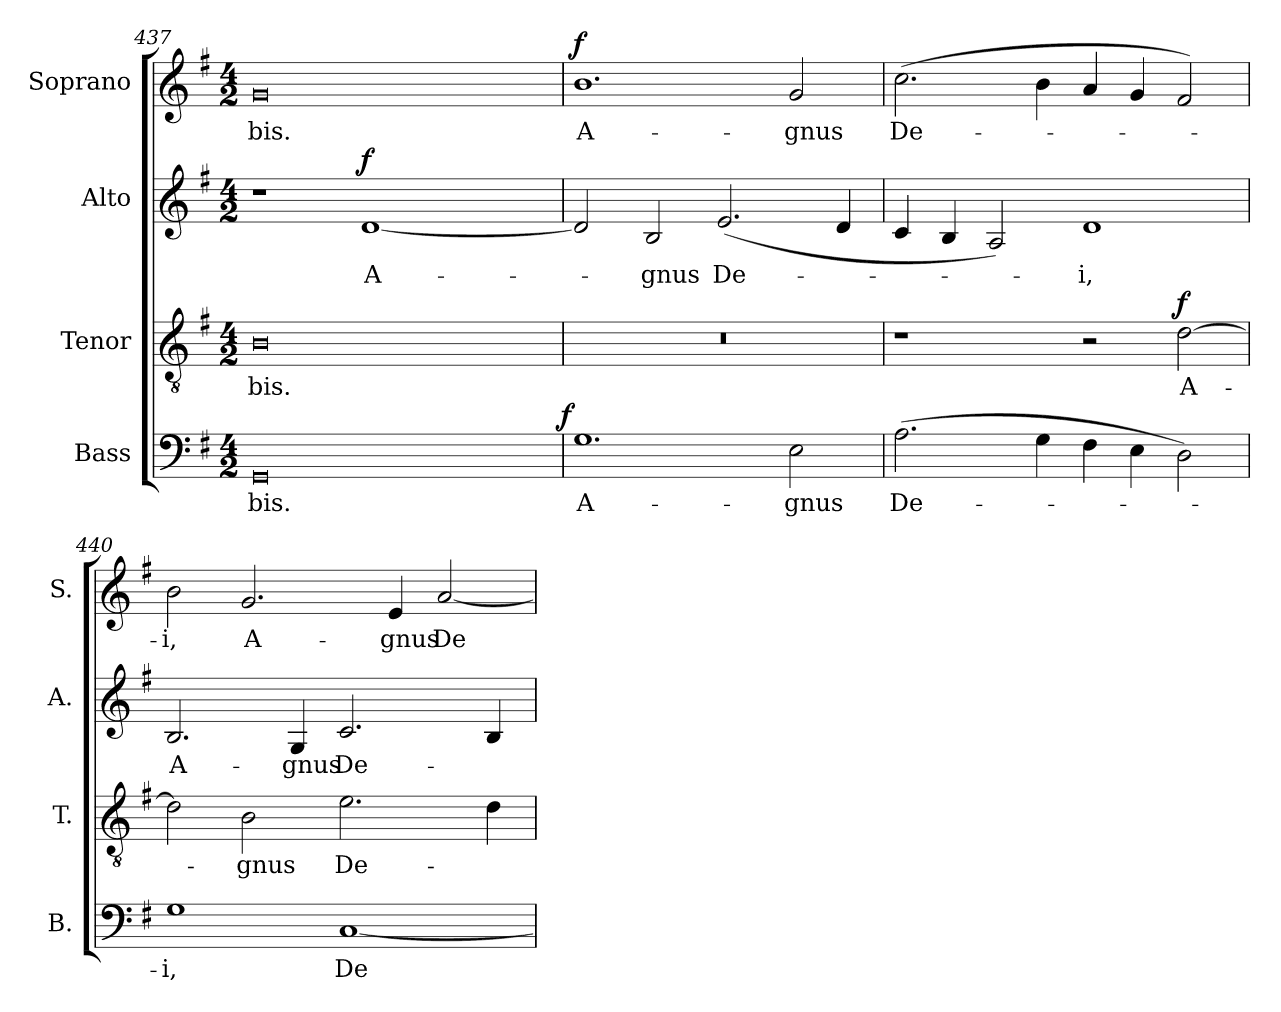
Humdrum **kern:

**kern	**text	**dynam	**kern	**text	**dynam	**kern	**text	**dynam	**kern	**text	**dynam
*part4	*part4	*part4	*part3	*part3	*part3	*part2	*part2	*part2	*part1	*part1	*part1
*staff4	*staff4	*staff4	*staff3	*staff3	*staff3	*staff2	*staff2	*staff2	*staff1	*staff1	*staff1
*I"Bass	*	*	*I"Tenor	*	*	*I"Alto	*	*	*I"Soprano	*	*
*I'B.	*	*	*I'T.	*	*	*I'A.	*	*	*I'S.	*	*
!!LO:PB:g=z
*clefF4	*	*	*clefGv2	*	*	*clefG2	*	*	*clefG2	*	*
*	*	*	*ITrd7c12	*	*	*	*	*	*	*	*
*k[f#]	*	*	*k[f#]	*	*	*k[f#]	*	*	*k[f#]	*	*
*G:	*	*	*G:	*	*	*G:	*	*	*G:	*	*
*M4/2	*	*	*M4/2	*	*	*M4/2	*	*	*M4/2	*	*
*MM176	*	*	*MM176	*	*	*MM176	*	*	*MM176	*	*
=437	=437	=437	=437	=437	=437	=437	=437	=437	=437	=437	=437
!	!LO:LY:b:color=#000000	!	!	!	!	!	!	!	!	!	!
!	!	!	!	!LO:LY:b:color=#000000	!	!	!	!	!	!	!
!	!	!	!	!	!	!	!	!	!	!LO:LY:b:color=#000000	!
*^	*	*	*	*	*	*	*	*	*	*	*
0GGi	1ryy	-bis.	.	0BBi	-bis.	.	1r	.	.	0gi	-bis.	.
!	!	!	!	!	!	!	!	!LO:LY:b:color=#000000	!	!	!	!
.	2ryy	.	.	.	.	.	[1di	A-	f	.	.	.
.	4ryy	.	.	.	.	.	.	.	.	.	.	.
.	8ryy	.	.	.	.	.	.	.	.	.	.	.
.	16ryy	.	.	.	.	.	.	.	.	.	.	.
.	32ryy	.	.	.	.	.	.	.	.	.	.	.
.	64ryy	.	.	.	.	.	.	.	.	.	.	.
.	128...ryy	.	.	.	.	.	.	.	.	.	.	.
.	1024ryy	.	f	.	.	.	.	.	.	.	.	.
*v	*v	*	*	*	*	*	*	*	*	*	*	*
=438	=438	=438	=438	=438	=438	=438	=438	=438	=438	=438	=438
*^	*	*	*	*	*	*	*	*	*	*	*
!	!	!LO:LY:b:color=#000000	!	!LO:N:vis=1	!	!	!	!	!	!	!	!
*v	*v	*	*	*	*	*	*	*	*	*	*	*
*^	*	*	*	*	*	*	*	*	*	*	*
!	!	!	!	!	!	!	!	!	!	!	!LO:LY:b:color=#000000	!
*v	*v	*	*	*	*	*	*	*	*	*	*	*
1.Gi	A-	.	0r	.	.	2di/]	.	.	1.bi	A-	f
!	!	!	!	!	!	!	!LO:LY:b:color=#000000	!	!	!	!
.	.	.	.	.	.	2Bi/	-gnus	.	.	.	.
!	!	!	!	!	!	!	!LO:LY:b:color=#000000	!	!	!	!
.	.	.	.	.	.	(2.ei/	De-	.	.	.	.
!	!LO:LY:b:color=#000000	!	!	!	!	!	!	!	!	!	!
!	!	!	!	!	!	!	!	!	!	!LO:LY:b:color=#000000	!
2Ei\	-gnus	.	.	.	.	.	.	.	2gi/	-gnus	.
.	.	.	.	.	.	4di/	.	.	.	.	.
=439	=439	=439	=439	=439	=439	=439	=439	=439	=439	=439	=439
!	!LO:LY:b:color=#000000	!	!	!	!	!	!	!	!	!	!
!	!	!	!	!	!	!	!	!	!	!LO:LY:b:color=#000000	!
(2.Ai\	De-	.	1r	.	.	4ci/	.	.	(2.cci\	De-	.
.	.	.	.	.	.	4Bi/	.	.	.	.	.
.	.	.	.	.	.	2Ai/)	.	.	.	.	.
4Gi\	.	.	.	.	.	.	.	.	4bi\	.	.
!	!	!	!	!	!	!	!LO:LY:b:color=#000000	!	!	!	!
4F#i\	.	.	2r	.	.	1di	-i,	.	4ai/	.	.
4Ei\	.	.	.	.	.	.	.	.	4gi/	.	.
!	!	!	!	!LO:LY:b:color=#000000	!	!	!	!	!	!	!
2Di\)	.	.	[2Di\	A-	f	.	.	.	2f#i/)	.	.
=440	=440	=440	=440	=440	=440	=440	=440	=440	=440	=440	=440
!	!LO:LY:b:color=#000000	!	!	!	!	!	!	!	!	!	!
!	!	!	!	!	!	!	!LO:LY:b:color=#000000	!	!	!	!
!	!	!	!	!	!	!	!	!	!	!LO:LY:b:color=#000000	!
1Gi	-i,	.	2Di\]	.	.	2.Bi/	A-	.	2bi\	-i,	.
!	!	!	!	!LO:LY:b:color=#000000	!	!	!	!	!	!	!
!	!	!	!	!	!	!	!	!	!	!LO:LY:b:color=#000000	!
.	.	.	2BBi\	-gnus	.	.	.	.	2.gi/	A-	.
!	!	!	!	!	!	!	!LO:LY:b:color=#000000	!	!	!	!
.	.	.	.	.	.	4Gi/	-gnus	.	.	.	.
!	!LO:LY:b:color=#000000	!	!	!	!	!	!	!	!	!	!
!	!	!	!	!LO:LY:b:color=#000000	!	!	!	!	!	!	!
!	!	!	!	!	!	!	!LO:LY:b:color=#000000	!	!	!	!
[1Ci	De-	.	2.Ei\	De-	.	2.ci/	De-	.	.	.	.
!	!	!	!	!	!	!	!	!	!	!LO:LY:b:color=#000000	!
.	.	.	.	.	.	.	.	.	4ei/	-gnus	.
!	!	!	!	!	!	!	!	!	!	!LO:LY:b:color=#000000	!
.	.	.	.	.	.	.	.	.	[2ai/	De-	.
.	.	.	4Di\	.	.	4Bi/	.	.	.	.	.
=	=	=	=	=	=	=	=	=	=	=	=
*-	*-	*-	*-	*-	*-	*-	*-	*-	*-	*-	*-
